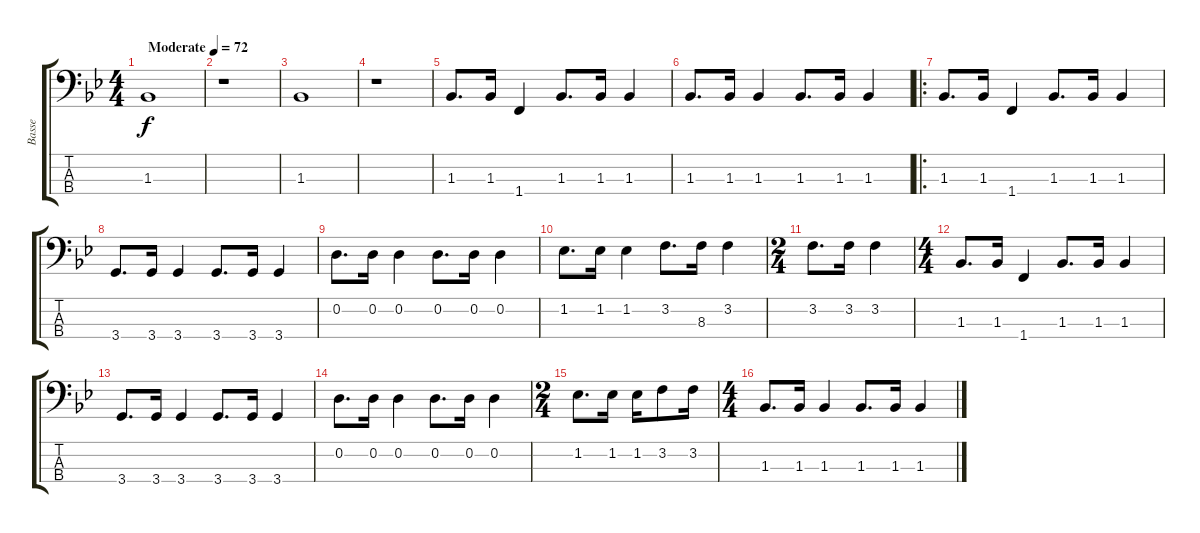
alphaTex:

\track ("Basse" "Basse") {instrument electricbassfinger}
\staff {score tabs}
\tuning (G2 D2 A1 E1) {hide}
\ts (4 4)
\tempo (72 "Moderate")
\clef f4
\ks bb
1.3.1{dy f instrument electricbassfinger} |
r.1 |
1.3.1 |
r.1 |
1.3.8{d} 1.3.16 1.4.4 1.3.8{d} 1.3.16 1.3.4 |
1.3.8{d} 1.3.16 1.3.4 1.3.8{d} 1.3.16 1.3.4 |
\ro
1.3.8{d} 1.3.16 1.4.4 1.3.8{d} 1.3.16 1.3.4 |
3.4.8{d} 3.4.16 3.4.4 3.4.8{d} 3.4.16 3.4.4 |
0.2.8{d} 0.2.16 0.2.4 0.2.8{d} 0.2.16 0.2.4 |
1.2.8{d} 1.2.16 1.2.4 3.2.8{d} 8.3.16 3.2.4 |
\ts (2 4)
3.2.8{d} 3.2.16 3.2.4 |
\ts (4 4)
1.3.8{d} 1.3.16 1.4.4 1.3.8{d} 1.3.16 1.3.4 |
3.4.8{d} 3.4.16 3.4.4 3.4.8{d} 3.4.16 3.4.4 |
0.2.8{d} 0.2.16 0.2.4 0.2.8{d} 0.2.16 0.2.4 |
\ts (2 4)
1.2.8{d} 1.2.16 1.2.16 3.2.8 3.2.16 |
\ts (4 4)
1.3.8{d} 1.3.16 1.3.4 1.3.8{d} 1.3.16 1.3.4
